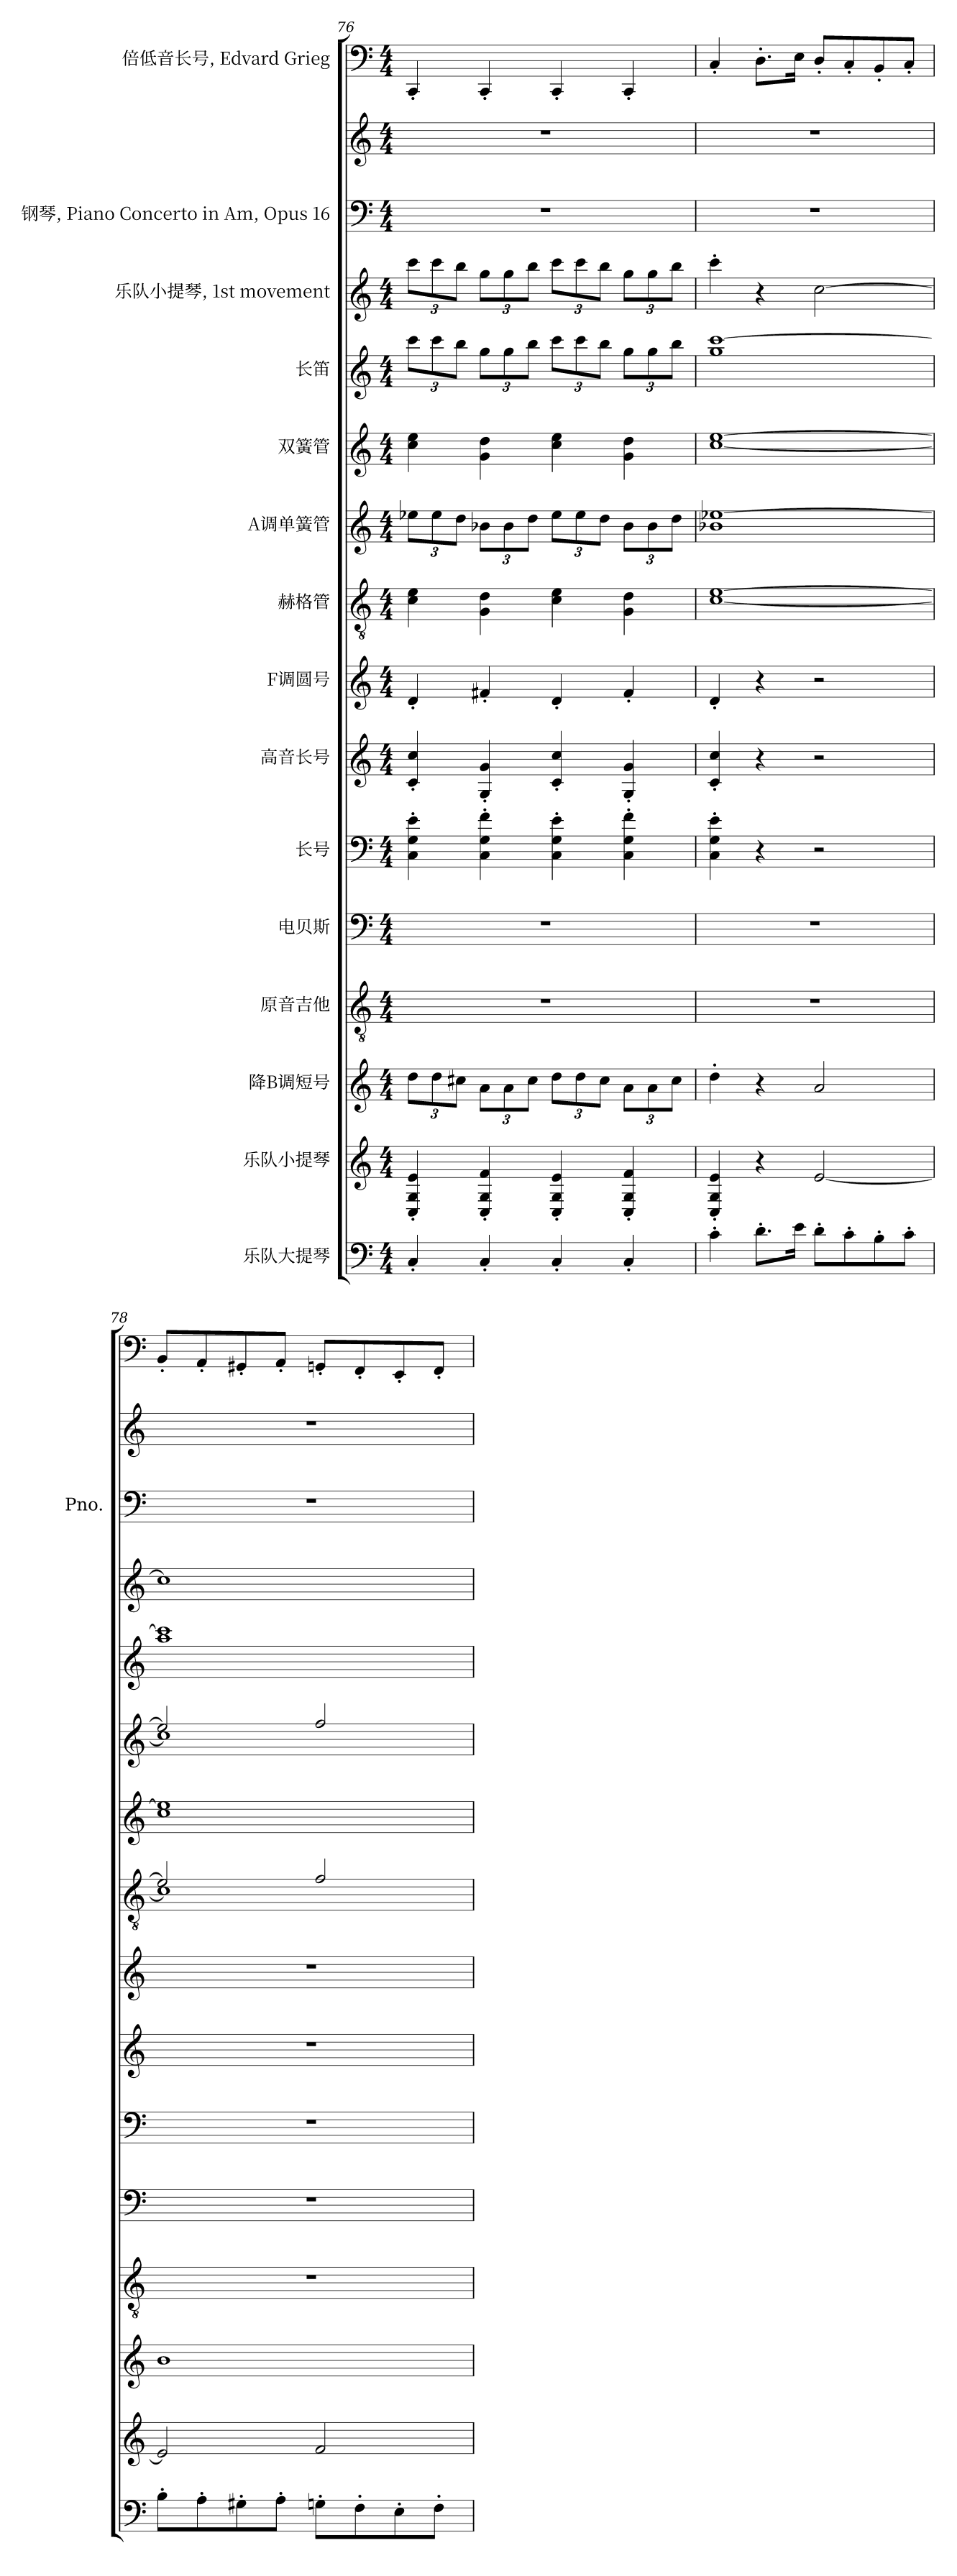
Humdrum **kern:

**kern	**kern	**kern	**kern	**kern	**kern	**kern	**kern	**kern	**kern	**kern	**kern	**kern	**kern	**kern	**kern
*part15	*part14	*part13	*part12	*part11	*part10	*part9	*part8	*part7	*part6	*part5	*part4	*part3	*part2	*part2	*part1
*staff16	*staff15	*staff14	*staff13	*staff12	*staff11	*staff10	*staff9	*staff8	*staff7	*staff6	*staff5	*staff4	*staff3	*staff2	*staff1
*I"乐队大提琴	*I"乐队小提琴	*I"降B调短号	*I"原音吉他	*I"电贝斯	*I"长号	*I"高音长号	*I"F调圆号	*I"赫格管	*I"A调单簧管	*I"双簧管	*I"长笛	*I"乐队小提琴, 1st movement	*I"钢琴,   Piano Concerto in Am, Opus 16	*	*I"倍低音长号, Edvard Grieg
*	*	*	*	*	*	*	*	*	*	*	*	*	*I'Pno.	*	*
*clefF4	*clefG2	*clefG2	*clefGv2	*clefF4	*clefF4	*clefG2	*clefG2	*clefGv2	*clefG2	*clefG2	*clefG2	*clefG2	*clefF4	*clefG2	*clefF4
*	*	*ITrd1c2	*	*ITrd7c12	*	*	*ITrd4c7	*	*ITrd1c2	*	*	*	*	*	*
*k[]	*k[]	*k[b-e-]	*k[]	*k[]	*k[]	*k[]	*k[b-]	*k[]	*k[b-e-]	*k[]	*k[]	*k[]	*k[]	*k[]	*k[]
*M4/4	*M4/4	*M4/4	*M4/4	*M4/4	*M4/4	*M4/4	*M4/4	*M4/4	*M4/4	*M4/4	*M4/4	*M4/4	*M4/4	*M4/4	*M4/4
*	*	*Xbrackettup	*	*	*	*	*	*	*Xbrackettup	*	*Xbrackettup	*Xbrackettup	*	*	*
=76	=76	=76	=76	=76	=76	=76	=76	=76	=76	=76	=76	=76	=76	=76	=76
4C'/	4C/' 4G/' 4e/'	12cc\L	1r	1r	4C\' 4G\' 4e\'	4c/' 4cc/'	4G'/	4c\ 4e\	12dd-X\L	4cc\ 4ee\	12ccc\L	12ccc\L	1r	1r	4CC'/
.	.	12cc\	.	.	.	.	.	.	12dd-\	.	12ccc\	12ccc\	.	.	.
.	.	12bn\J	.	.	.	.	.	.	12cc\J	.	12bb\J	12bb\J	.	.	.
4C'/	4C/' 4G/' 4f/'	12g\L	.	.	4C\' 4G\' 4f\'	4G/' 4g/'	4Bn'/	4G\ 4d\	12a-X\L	4g\ 4dd\	12gg\L	12gg\L	.	.	4CC'/
.	.	12g\	.	.	.	.	.	.	12a-\	.	12gg\	12gg\	.	.	.
.	.	12b\J	.	.	.	.	.	.	12cc\J	.	12bb\J	12bb\J	.	.	.
4C'/	4C/' 4G/' 4e/'	12cc\L	.	.	4C\' 4G\' 4e\'	4c/' 4cc/'	4G'/	4c\ 4e\	12dd-\L	4cc\ 4ee\	12ccc\L	12ccc\L	.	.	4CC'/
.	.	12cc\	.	.	.	.	.	.	12dd-\	.	12ccc\	12ccc\	.	.	.
.	.	12b\J	.	.	.	.	.	.	12cc\J	.	12bb\J	12bb\J	.	.	.
4C'/	4C/' 4G/' 4f/'	12g\L	.	.	4C\' 4G\' 4f\'	4G/' 4g/'	4B'/	4G\ 4d\	12a-\L	4g\ 4dd\	12gg\L	12gg\L	.	.	4CC'/
.	.	12g\	.	.	.	.	.	.	12a-\	.	12gg\	12gg\	.	.	.
.	.	12b\J	.	.	.	.	.	.	12cc\J	.	12bb\J	12bb\J	.	.	.
=77	=77	=77	=77	=77	=77	=77	=77	=77	=77	=77	=77	=77	=77	=77	=77
*	*	*	*	*	*	*	*	*^	*^	*^	*^	*	*	*	*
4c'\	4C/' 4G/' 4e/'	4cc'\	1r	1r	4C\' 4G\' 4e\'	4c/' 4cc/'	4G'/	[1e	[1c	[1dd-X	1a-X	[1ee	[1cc	[1ccc	1gg	4ccc'\	1r	1r	4C'/
8.d'\L	4r	4r	.	.	4r	4r	4r	.	.	.	.	.	.	.	.	4r	.	.	8.D'\L
16e\Jk	.	.	.	.	.	.	.	.	.	.	.	.	.	.	.	.	.	.	16E\Jk
8d'\L	[2e/	2g/	.	.	2r	2r	2r	.	.	.	.	.	.	.	.	[2cc\	.	.	8D'/L
8c'\	.	.	.	.	.	.	.	.	.	.	.	.	.	.	.	.	.	.	8C'/
8B'\	.	.	.	.	.	.	.	.	.	.	.	.	.	.	.	.	.	.	8BB'/
8c'\J	.	.	.	.	.	.	.	.	.	.	.	.	.	.	.	.	.	.	8C'/J
*	*	*	*	*	*	*	*	*	*	*v	*v	*	*	*v	*v	*	*	*	*
!!LO:PB:g=z
=78	=78	=78	=78	=78	=78	=78	=78	=78	=78	=78	=78	=78	=78	=78	=78	=78	=78
8B'\L	2e/]	1a	1r	1r	1r	1r	1r	2e/]	1c]	1b- 1dd-]	2ee/]	1cc]	1aa 1ccc]	1cc]	1r	1r	8BB'/L
8A'\	.	.	.	.	.	.	.	.	.	.	.	.	.	.	.	.	8AA'/
8G#X'\	.	.	.	.	.	.	.	.	.	.	.	.	.	.	.	.	8GG#X'/
8A'\J	.	.	.	.	.	.	.	.	.	.	.	.	.	.	.	.	8AA'/J
8Gn'\L	2f/	.	.	.	.	.	.	2f/	.	.	2ff/	.	.	.	.	.	8GGn'/L
8F'\	.	.	.	.	.	.	.	.	.	.	.	.	.	.	.	.	8FF'/
8E'\	.	.	.	.	.	.	.	.	.	.	.	.	.	.	.	.	8EE'/
8F'\J	.	.	.	.	.	.	.	.	.	.	.	.	.	.	.	.	8FF'/J
*	*	*	*	*	*	*	*	*v	*v	*	*v	*v	*	*	*	*	*
=	=	=	=	=	=	=	=	=	=	=	=	=	=	=	=
*-	*-	*-	*-	*-	*-	*-	*-	*-	*-	*-	*-	*-	*-	*-	*-
